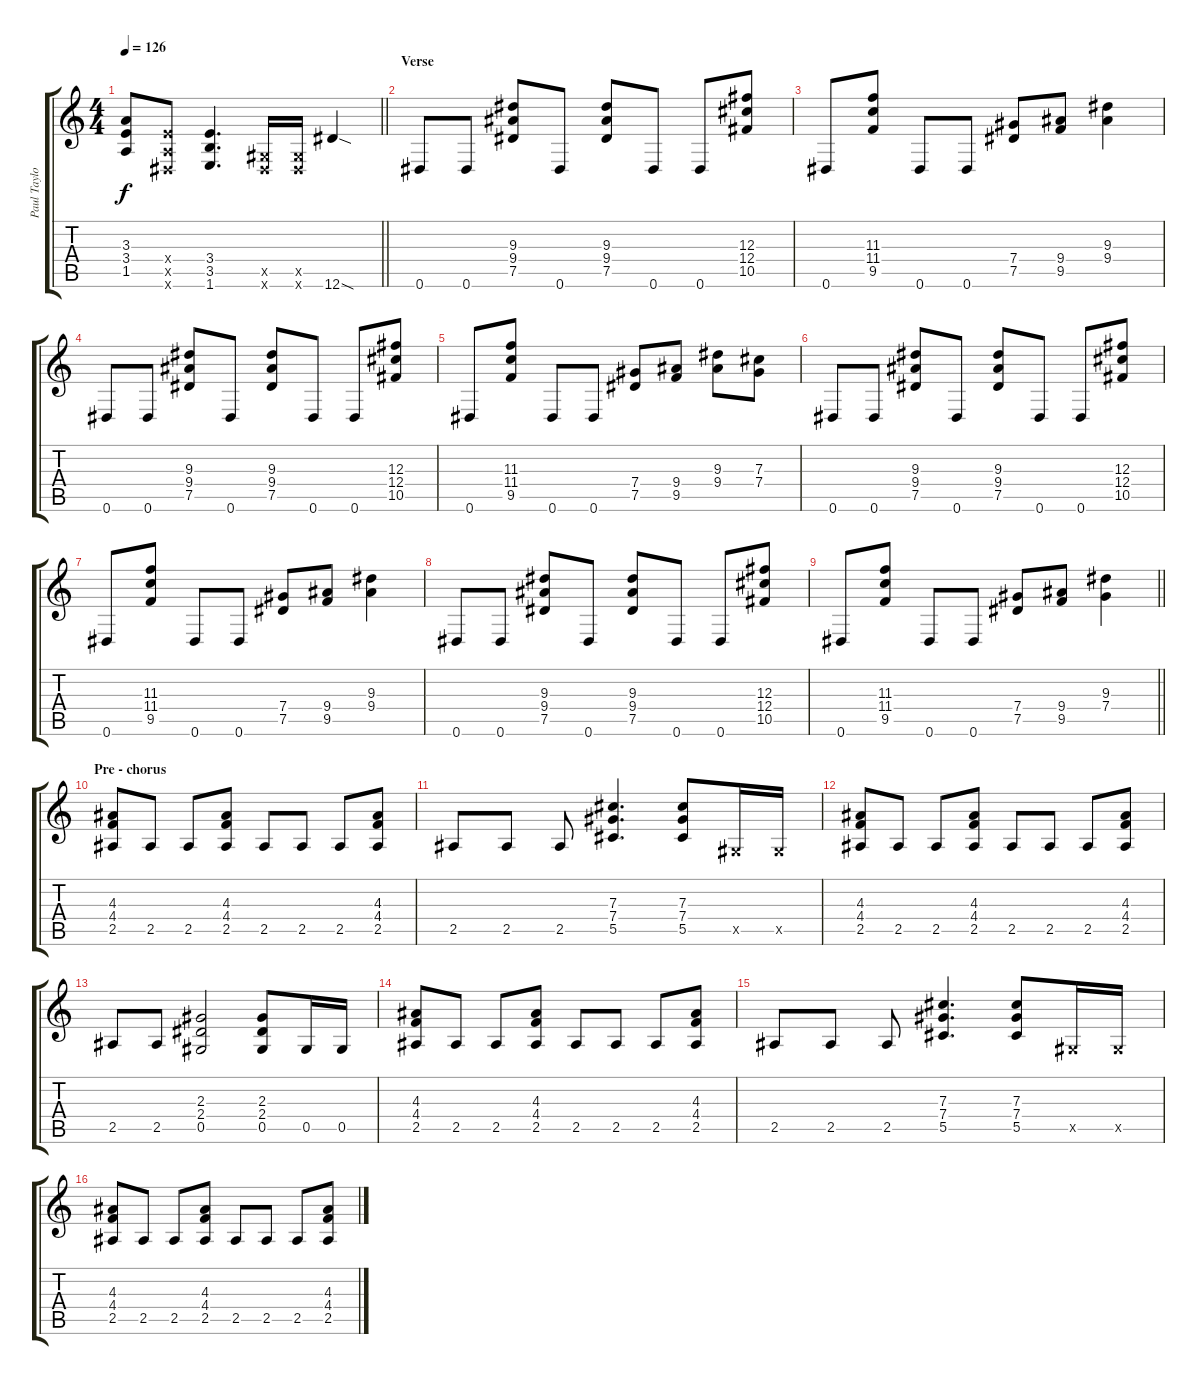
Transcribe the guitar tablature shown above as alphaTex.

\track ("Paul Taylor" "Paul Taylo") {instrument distortionguitar}
\staff {score tabs}
\tuning (Eb4 Bb3 Gb3 Db3 Ab2 Eb2) {hide}
\ts (4 4)
\tempo 126
\clef g2
\barLineRight lightlight
\ks c
(3.3{t} 3.4{t} 1.5{t}).8{dy f} (3.4{x} 1.5{x} 0.6{x}).8 (3.4 3.5 1.6).4{d} (0.5{x} 0.6{x}).16 (0.5{x} 0.6{x}).16 12.6{sod}.4 |
\section ("" "Verse")
0.6.8 0.6.8 (9.3 9.4 7.5).8 0.6.8 (9.3 9.4 7.5).8 0.6.8 0.6.8 (12.3 12.4 10.5).8 |
0.6.8 (11.3 11.4 9.5).8 0.6.8 0.6.8 (7.4 7.5).8 (9.4 9.5).8 (9.3 9.4).4 |
0.6.8 0.6.8 (9.3 9.4 7.5).8 0.6.8 (9.3 9.4 7.5).8 0.6.8 0.6.8 (12.3 12.4 10.5).8 |
0.6.8 (11.3 11.4 9.5).8 0.6.8 0.6.8 (7.4 7.5).8 (9.4 9.5).8 (9.3 9.4).8 (7.3 7.4).8 |
0.6.8 0.6.8 (9.3 9.4 7.5).8 0.6.8 (9.3 9.4 7.5).8 0.6.8 0.6.8 (12.3 12.4 10.5).8 |
0.6.8 (11.3 11.4 9.5).8 0.6.8 0.6.8 (7.4 7.5).8 (9.4 9.5).8 (9.3 9.4).4 |
0.6.8 0.6.8 (9.3 9.4 7.5).8 0.6.8 (9.3 9.4 7.5).8 0.6.8 0.6.8 (12.3 12.4 10.5).8 |
\barLineRight lightlight
0.6.8 (11.3 11.4 9.5).8 0.6.8 0.6.8 (7.4 7.5).8 (9.4 9.5).8 (9.3 7.4).4 |
\section ("" "Pre - chorus")
(4.3 4.4 2.5).8 2.5.8 2.5.8 (4.3 4.4 2.5).8 2.5.8 2.5.8 2.5.8 (4.3 4.4 2.5).8 |
2.5.8 2.5.8 2.5.8 (7.3 7.4 5.5).4{d} (7.3 7.4 5.5).8 0.5{x}.16 0.5{x}.16 |
(4.3 4.4 2.5).8 2.5.8 2.5.8 (4.3 4.4 2.5).8 2.5.8 2.5.8 2.5.8 (4.3 4.4 2.5).8 |
2.5.8 2.5.8 (2.3 2.4 0.5).2 (2.3 2.4 0.5).8 0.5.16 0.5.16 |
(4.3 4.4 2.5).8 2.5.8 2.5.8 (4.3 4.4 2.5).8 2.5.8 2.5.8 2.5.8 (4.3 4.4 2.5).8 |
2.5.8 2.5.8 2.5.8 (7.3 7.4 5.5).4{d} (7.3 7.4 5.5).8 0.5{x}.16 0.5{x}.16 |
(4.3 4.4 2.5).8 2.5.8 2.5.8 (4.3 4.4 2.5).8 2.5.8 2.5.8 2.5.8 (4.3 4.4 2.5).8
